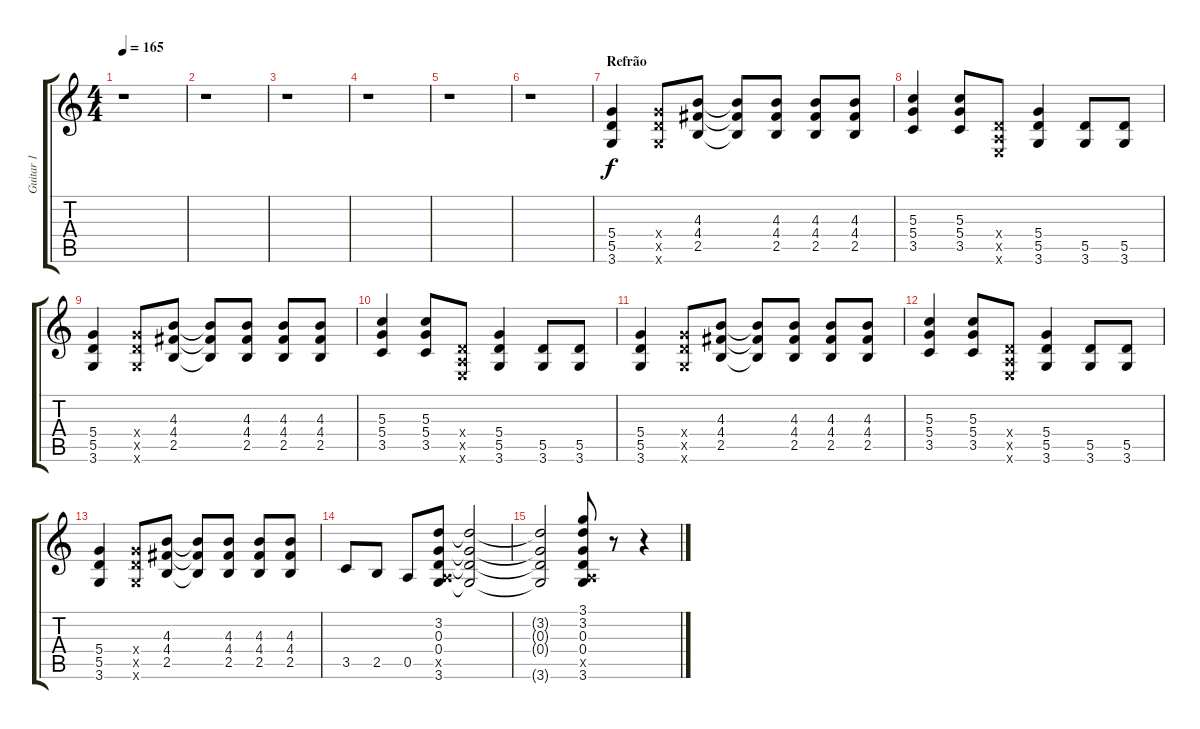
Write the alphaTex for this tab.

\track ("Guitar 1" "Guitar 1") {instrument overdrivenguitar}
\staff {score tabs}
\tuning (E4 B3 G3 D3 A2 E2) {hide}
\ts (4 4)
\tempo 165
\clef g2
\ks c
r.1{dy f} |
r.1 |
r.1 |
r.1 |
r.1 |
r.1 |
\section ("" "Refrão")
(5.4 5.5 3.6).4 (5.4{x} 5.5{x} 3.6{x}).8 (4.3 4.4 2.5).8 (4.3{t} 4.4{t} 2.5{t}).8 (4.3 4.4 2.5).8 (4.3 4.4 2.5).8 (4.3 4.4 2.5).8 |
(5.3 5.4 3.5).4 (5.3 5.4 3.5).8 (0.4{x} 0.5{x} 0.6{x}).8 (5.4 5.5 3.6).4 (5.5 3.6).8 (5.5 3.6).8 |
(5.4 5.5 3.6).4 (5.4{x} 5.5{x} 3.6{x}).8 (4.3 4.4 2.5).8 (4.3{t} 4.4{t} 2.5{t}).8 (4.3 4.4 2.5).8 (4.3 4.4 2.5).8 (4.3 4.4 2.5).8 |
(5.3 5.4 3.5).4 (5.3 5.4 3.5).8 (0.4{x} 0.5{x} 0.6{x}).8 (5.4 5.5 3.6).4 (5.5 3.6).8 (5.5 3.6).8 |
(5.4 5.5 3.6).4 (5.4{x} 5.5{x} 3.6{x}).8 (4.3 4.4 2.5).8 (4.3{t} 4.4{t} 2.5{t}).8 (4.3 4.4 2.5).8 (4.3 4.4 2.5).8 (4.3 4.4 2.5).8 |
(5.3 5.4 3.5).4 (5.3 5.4 3.5).8 (0.4{x} 0.5{x} 0.6{x}).8 (5.4 5.5 3.6).4 (5.5 3.6).8 (5.5 3.6).8 |
(5.4 5.5 3.6).4 (5.4{x} 5.5{x} 3.6{x}).8 (4.3 4.4 2.5).8 (4.3{t} 4.4{t} 2.5{t}).8 (4.3 4.4 2.5).8 (4.3 4.4 2.5).8 (4.3 4.4 2.5).8 |
3.5.8 2.5.8 0.5.8 (3.2 0.3 0.4 0.5{x} 3.6).8 (3.2{t} 0.3{t} 0.4{t} 3.6{t}).2 |
(3.2{t} 0.3{t} 0.4{t} 3.6{t}).2 (3.1 3.2 0.3 0.4 0.5{x} 3.6).8 r.8 r.4
